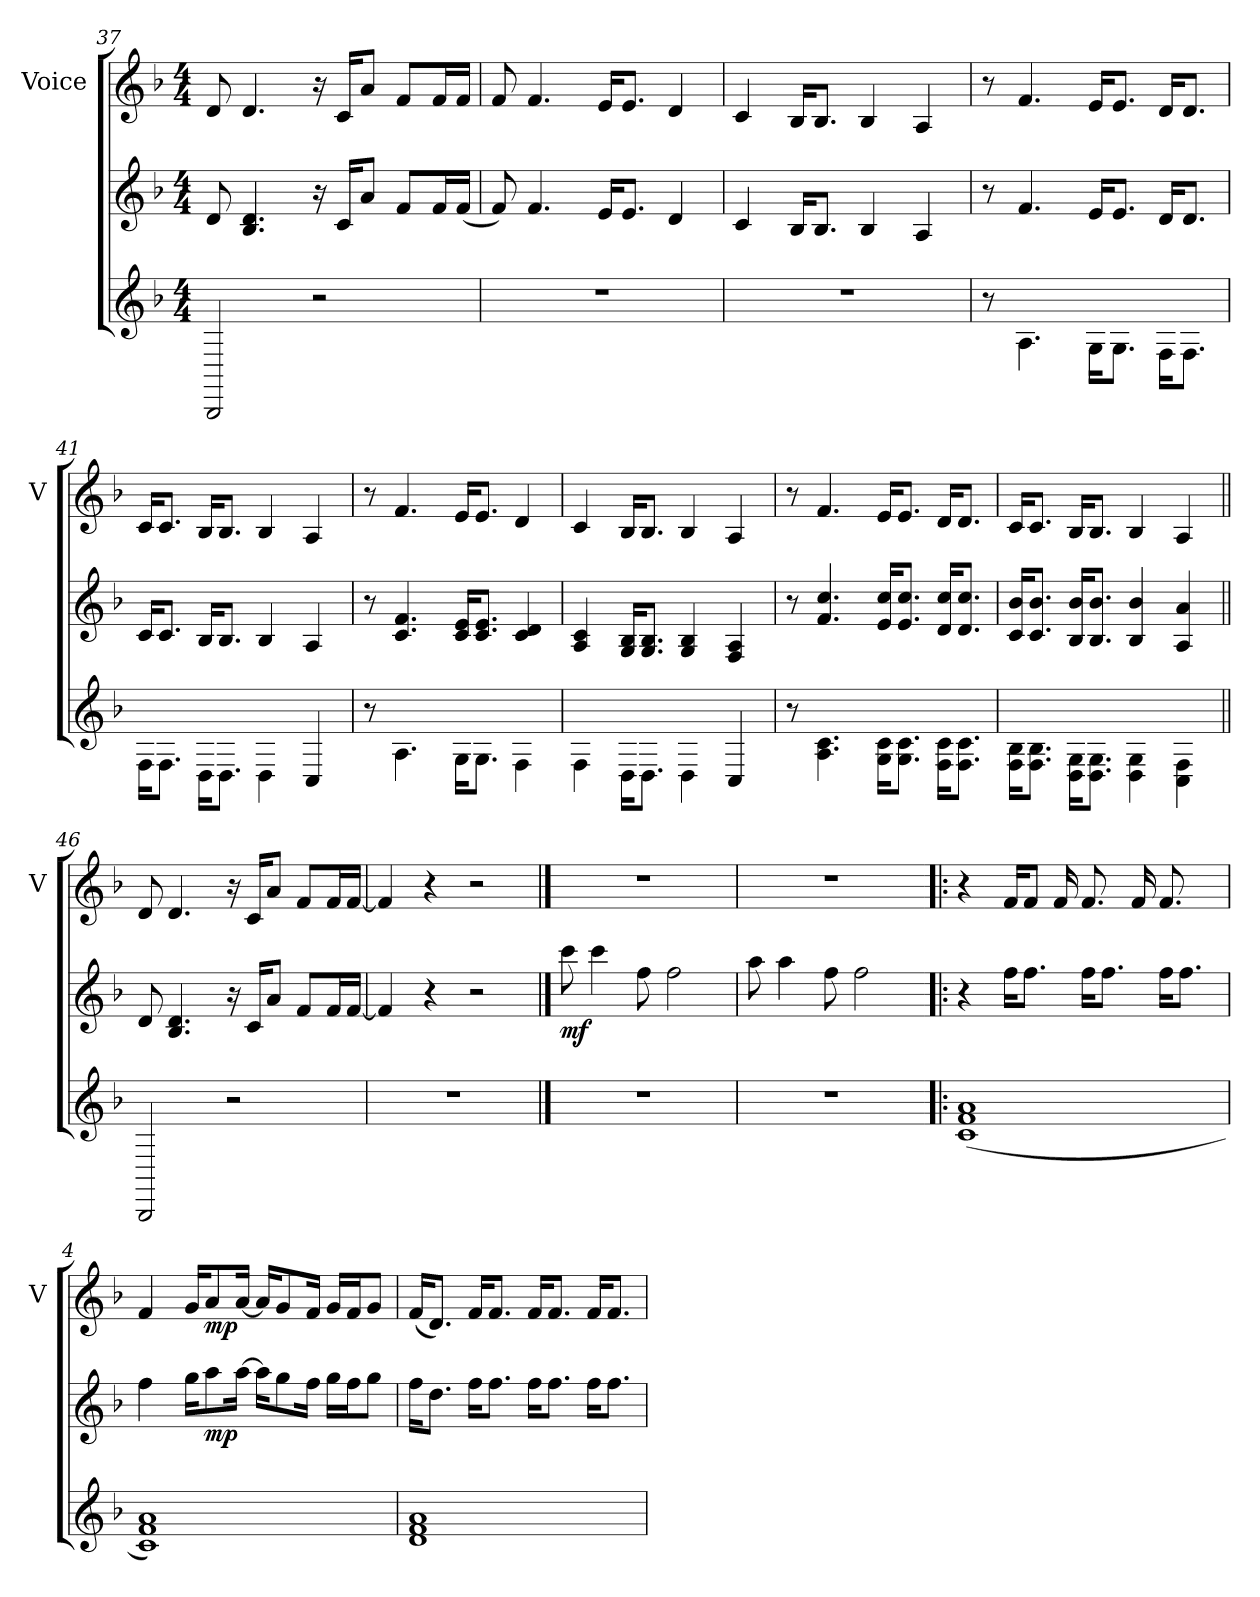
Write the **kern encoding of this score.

**kern	**kern	**dynam	**kern	**dynam
*part2	*part2	*part2	*part1	*part1
*staff3	*staff2	*staff2/3	*staff1	*staff1
*	*	*	*I"Voice	*
*	*	*	*I'V	*
*clefG2	*clefG2	*	*clefG2	*
*k[b-]	*k[b-]	*	*k[b-]	*
*M4/4	*M4/4	*	*M4/4	*
=37	=37	=37	=37	=37
2BBB-/	8d/	.	8d/	.
.	4.B-/ 4.d/	.	4.d/	.
2r	16r	.	16r	.
.	16c/KL	.	16c/KL	.
.	8a/J	.	8a/J	.
.	8f/L	.	8f/L	.
.	16f/L	.	16f/L	.
.	(<16f/JJ	.	16f/JJ	.
=38	=38	=38	=38	=38
1r	8f/)	.	8f/	.
.	4.f/	.	4.f/	.
.	16e/KL	.	16e/KL	.
.	8.e/J	.	8.e/J	.
.	4d/	.	4d/	.
=39	=39	=39	=39	=39
1r	4c/	.	4c/	.
.	16B-/KL	.	16B-/KL	.
.	8.B-/J	.	8.B-/J	.
.	4B-/	.	4B-/	.
.	4A/	.	4A/	.
=40	=40	=40	=40	=40
8r	8r	.	8r	.
4.A\	4.f/	.	4.f/	.
16G\KL	16e/KL	.	16e/KL	.
8.G\J	8.e/J	.	8.e/J	.
16F\KL	16d/KL	.	16d/KL	.
8.F\J	8.d/J	.	8.d/J	.
=41	=41	=41	=41	=41
16F\KL	16c/KL	.	16c/KL	.
8.F\J	8.c/J	.	8.c/J	.
16D\KL	16B-/KL	.	16B-/KL	.
8.D\J	8.B-/J	.	8.B-/J	.
4D\	4B-/	.	4B-/	.
4C/	4A/	.	4A/	.
=42	=42	=42	=42	=42
8r	8r	.	8r	.
4.A\	4.c/ 4.f/	.	4.f/	.
16G\KL	16c/ 16e/KL	.	16e/KL	.
8.G\J	8.c/ 8.e/J	.	8.e/J	.
4F\	4c/ 4d/	.	4d/	.
=43	=43	=43	=43	=43
4F\	4A/ 4c/	.	4c/	.
16D\KL	16G/ 16B-/KL	.	16B-/KL	.
8.D\J	8.G/ 8.B-/J	.	8.B-/J	.
4D\	4G/ 4B-/	.	4B-/	.
4C/	4F/ 4A/	.	4A/	.
=44	=44	=44	=44	=44
8r	8r	.	8r	.
4.A\ 4.c\	4.f/ 4.cc/	.	4.f/	.
16G\ 16c\KL	16e/ 16cc/KL	.	16e/KL	.
8.G\ 8.c\J	8.e/ 8.cc/J	.	8.e/J	.
16F\ 16c\KL	16d/ 16cc/KL	.	16d/KL	.
8.F\ 8.c\J	8.d/ 8.cc/J	.	8.d/J	.
=45	=45	=45	=45	=45
16F\ 16B-\KL	16c/ 16b-/KL	.	16c/KL	.
8.F\ 8.B-\J	8.c/ 8.b-/J	.	8.c/J	.
16D\ 16G\KL	16B-/ 16b-/KL	.	16B-/KL	.
8.D\ 8.G\J	8.B-/ 8.b-/J	.	8.B-/J	.
4D\ 4G\	4B-/ 4b-/	.	4B-/	.
4C\ 4F\	4A/ 4a/	.	4A/	.
=46||	=46||	=46||	=46||	=46||
2BBB-/	8d/	.	8d/	.
.	4.B-/ 4.d/	.	4.d/	.
2r	16r	.	16r	.
.	16c/KL	.	16c/KL	.
.	8a/J	.	8a/J	.
.	8f/L	.	8f/L	.
.	16f/L	.	16f/L	.
.	[16f/JJ	.	[16f/JJ	.
=47	=47	=47	=47	=47
1r	4f/]	.	4f/]	.
.	4r	.	4r	.
.	2r	.	2r	.
==1	==1	==1	==1	==1
*	*	*	*MM120	*
!	!	!LO:DY:b	!	!
1r	8ccc\	mf	1r	.
.	4ccc\	.	.	.
.	8ff\	.	.	.
.	2ff\	.	.	.
=2	=2	=2	=2	=2
1r	8aa\	.	1r	.
.	4aa\	.	.	.
.	8ff\	.	.	.
.	2ff\	.	.	.
=3!|:	=3!|:	=3!|:	=3!|:	=3!|:
*^	*	*	*	*
1f 1a	(<1c	4r	.	4r	.
.	.	16ff\KL	.	16f/KL	.
.	.	8.ff\J	.	8f/J	.
.	.	.	.	16f/	.
.	.	16ff\KL	.	8.f/	.
.	.	8.ff\J	.	.	.
.	.	.	.	16f/	.
.	.	16ff\KL	.	8.f/	.
.	.	8.ff\J	.	.	.
.	.	.	.	16ryy	.
=4	=4	=4	=4	=4	=4
1f 1a)	1c	4ff\	.	4f/	.
.	.	16gg\KL	.	16g/KL	.
!	!	!	!LO:DY:b	!	!LO:DY:b
.	.	8aa\	mp	8a/	mp
.	.	[16aa\Jk	.	[16a/Jk	.
.	.	16aa\KL]	.	16a/KL]	.
.	.	8gg\	.	8g/	.
.	.	16ff\Jk	.	16f/Jk	.
.	.	16gg\LL	.	16g/LL	.
.	.	16ff\J	.	16f/J	.
.	.	8gg\J	.	8g/J	.
*v	*v	*	*	*	*
=5	=5	=5	=5	=5
1d 1f 1a	16ff\KL	.	(<16f/KL	.
.	8.dd\J	.	8.d/J)	.
.	16ff\KL	.	16f/KL	.
.	8.ff\J	.	8.f/J	.
.	16ff\KL	.	16f/KL	.
.	8.ff\J	.	8.f/J	.
.	16ff\KL	.	16f/KL	.
.	8.ff\J	.	8.f/J	.
=	=	=	=	=
*-	*-	*-	*-	*-
